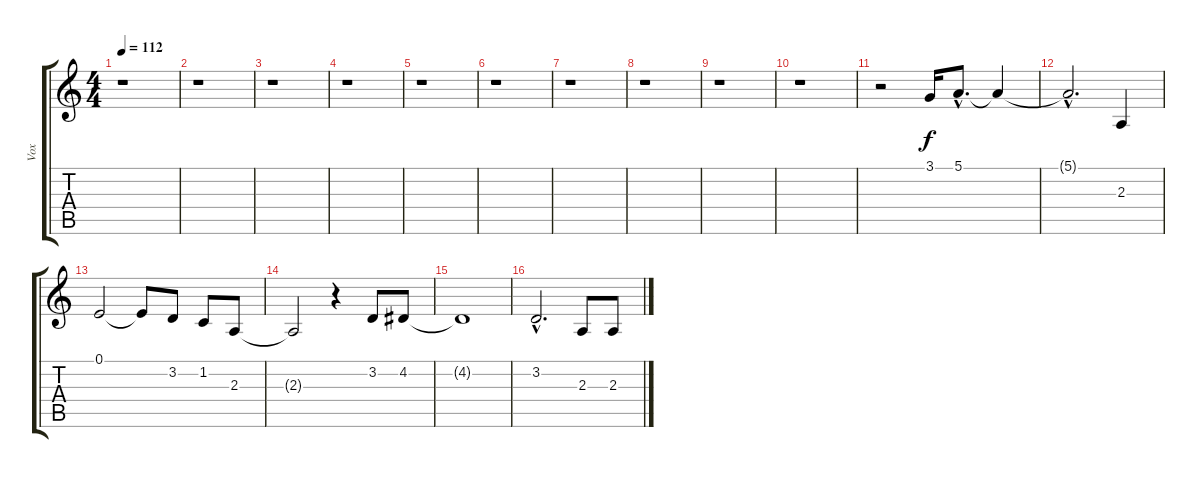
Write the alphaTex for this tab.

\track ("Vox" "Vox") {instrument tenorsax}
\staff {score tabs}
\tuning (E4 B3 G3 D3 A2 E2) {hide}
\ts (4 4)
\tempo 112
\clef g2
\ks c
r.1{dy f instrument tenorsax} |
r.1 |
r.1 |
r.1 |
r.1 |
r.1 |
r.1 |
r.1 |
r.1 |
r.1 |
r.2 3.1.16 5.1{hac}.8{d} 5.1{t}.4 |
5.1{hac t}.2{d} 2.3.4 |
0.1.2 0.1{t}.8 3.2.8 1.2.8 2.3.8 |
2.3{t}.2 r.4 3.2.8 4.2.8 |
4.2{t}.1 |
3.2{hac}.2{d} 2.3.8 2.3.8
